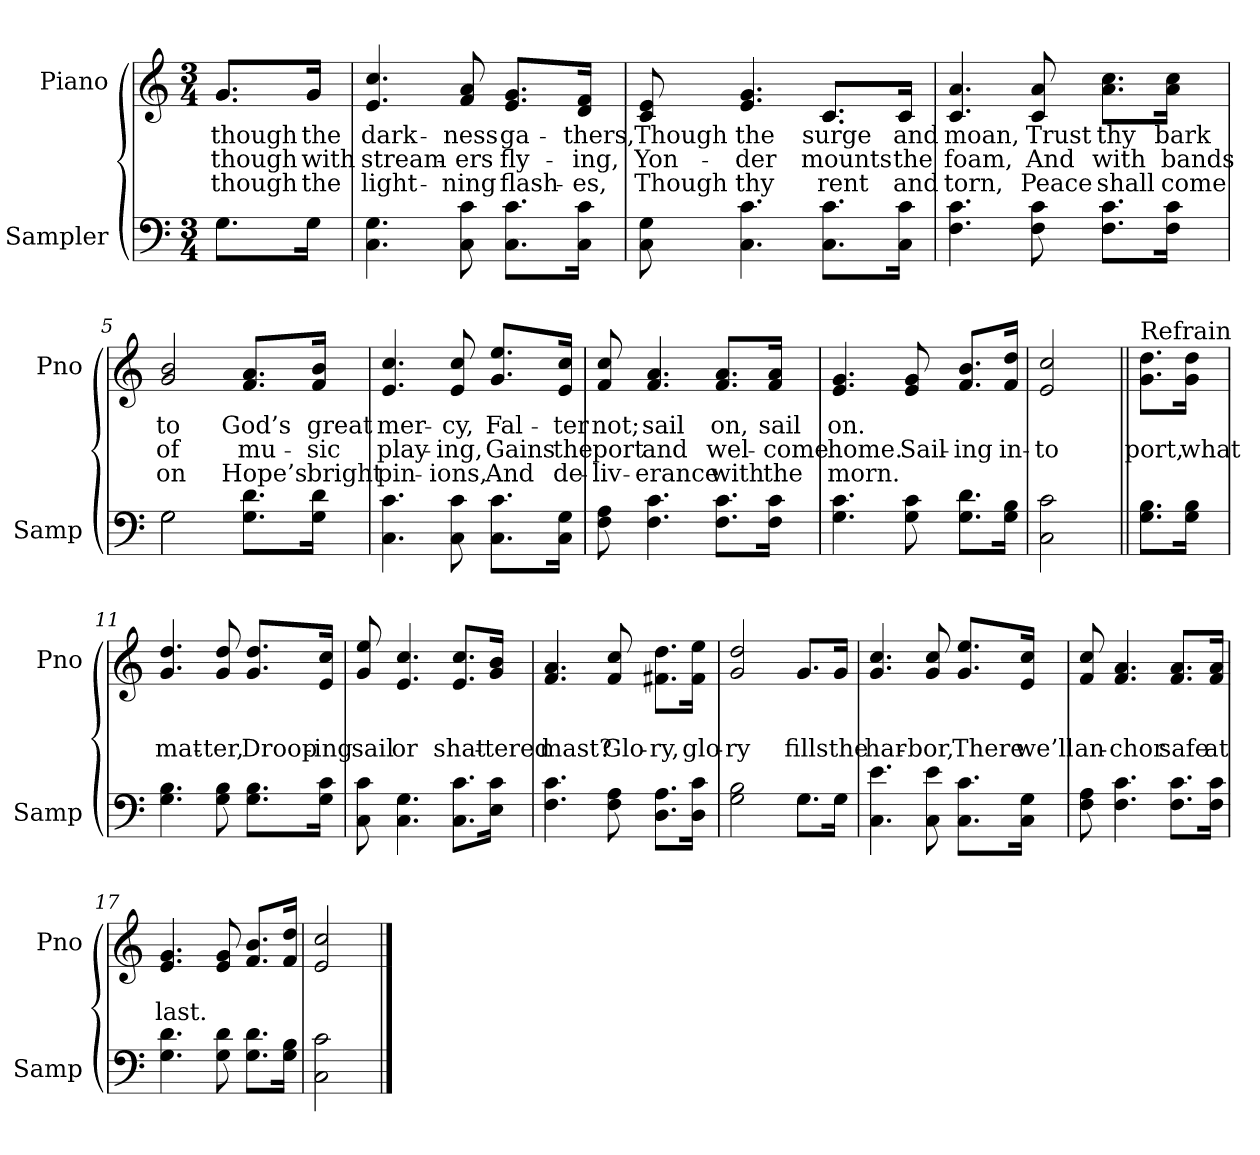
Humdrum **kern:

**kern	**kern	**text	**text	**text
*part2	*part1	*part1	*part1	*part1
*staff2	*staff1	*staff1	*staff1	*staff1
*I"Sampler	*I"Piano	*	*	*
*I'Samp	*I'Pno	*	*	*
*clefF4	*clefG2	*	*	*
*M3/4	*M3/4	*	*	*
=1	=1	=1	=1	=1
*	*^	*	*	*
8.G\L	8.g/L	8.g/L	though	though	though
16G\Jk	16g/Jk	16g/Jk	the	with	the
*	*v	*v	*	*	*
=2	=2	=2	=2	=2
4.C\ 4.G\	4.e/ 4.cc/	dark-	stream-	light-
8C\ 8c\	8f/ 8a/	-ness	-ers	-ning
8.C\ 8.c\L	8.e/ 8.g/L	ga-	fly-	flash-
16C\ 16c\Jk	16d/ 16f/Jk	-thers,	-ing,	-es,
=3	=3	=3	=3	=3
*	*^	*	*	*
8C\ 8G\	8c/ 8e/	2ryy	Though	Yon-	Though
4.C\ 4.c\	4.e/ 4.g/	.	the	-der	thy
8.C\ 8.c\L	8.c/L	8.c/L	surge	mounts	rent
16C\ 16c\Jk	16c/Jk	16c/Jk	and	the	and
*	*v	*v	*	*	*
=4	=4	=4	=4	=4
4.F\ 4.c\	4.c/ 4.a/	moan,	foam,	torn,
8F\ 8c\	8c/ 8a/	Trust	And	Peace
8.F\ 8.c\L	8.a\ 8.cc\L	thy	with	shall
16F\ 16c\Jk	16a\ 16cc\Jk	bark	bands	come
=5	=5	=5	=5	=5
*^	*	*	*	*
2G\	2G	2g/ 2b/	to	of	on
8.G\ 8.d\L	4ryy	8.f/ 8.a/L	God’s	mu-	Hope’s
16G\ 16d\Jk	.	16f/ 16b/Jk	great	-sic	bright
*v	*v	*	*	*	*
=6	=6	=6	=6	=6
4.C\ 4.c\	4.e/ 4.cc/	mer-	play-	pin-
8C\ 8c\	8e/ 8cc/	-cy,	-ing,	-ions,
8.C\ 8.c\L	8.g/ 8.ee/L	Fal-	Gains	And
16C\ 16G\Jk	16e/ 16cc/Jk	-ter	the	de-
=7	=7	=7	=7	=7
8F\ 8A\	8f/ 8cc/	not;	port	-liv-
4.F\ 4.c\	4.f/ 4.a/	sail	and	-erance
8.F\ 8.c\L	8.f/ 8.a/L	on,	wel-	with
16F\ 16c\Jk	16f/ 16a/Jk	sail	-come	the
=8	=8	=8	=8	=8
4.G\ 4.c\	4.e/ 4.g/	on.	home.	morn.
8G\ 8c\	8e/ 8g/	.	Sail-	.
8.G\ 8.d\L	8.f/ 8.b/L	.	-ing	.
16G\ 16B\Jk	16f/ 16dd/Jk	.	in-	.
=9	=9	=9	=9	=9
2C\ 2c\	2e/ 2cc/	.	-to	.
=10||	=10||	=10||	=10||	=10||
!	!LO:TX:t=Refrain	!	!	!
8.G\ 8.B\L	8.g\ 8.dd\L	.	port,	.
16G\ 16B\Jk	16g\ 16dd\Jk	.	what	.
=11	=11	=11	=11	=11
4.G\ 4.B\	4.g/ 4.dd/	.	mat-	.
8G\ 8B\	8g/ 8dd/	.	-ter,	.
8.G\ 8.B\L	8.g/ 8.dd/L	.	Droop-	.
16G\ 16c\Jk	16e/ 16cc/Jk	.	-ing	.
=12	=12	=12	=12	=12
8C\ 8c\	8g/ 8ee/	.	sail	.
4.C\ 4.G\	4.e/ 4.cc/	.	or	.
8.C\ 8.c\L	8.e/ 8.cc/L	.	shat-	.
16E\ 16c\Jk	16g/ 16b/Jk	.	-tered	.
=13	=13	=13	=13	=13
4.F\ 4.c\	4.f/ 4.a/	.	mast?	.
8F\ 8A\	8f/ 8cc/	.	Glo-	.
8.D\ 8.A\L	8.f#X\ 8.dd\L	.	-ry,	.
16D\ 16c\Jk	16f#\ 16ee\Jk	.	glo-	.
=14	=14	=14	=14	=14
2G\ 2B\	2g/ 2dd/	.	-ry	.
8.G\L	8.g/L	.	fills	.
16G\Jk	16g/Jk	.	the	.
=15	=15	=15	=15	=15
4.C\ 4.e\	4.g/ 4.cc/	.	har-	.
8C\ 8e\	8g/ 8cc/	.	-bor,	.
8.C\ 8.c\L	8.g/ 8.ee/L	.	There	.
16C\ 16G\Jk	16e/ 16cc/Jk	.	we’ll	.
=16	=16	=16	=16	=16
8F\ 8A\	8f/ 8cc/	.	an-	.
4.F\ 4.c\	4.f/ 4.a/	.	-chor	.
8.F\ 8.c\L	8.f/ 8.a/L	.	safe	.
16F\ 16c\Jk	16f/ 16a/Jk	.	at	.
=17	=17	=17	=17	=17
4.G\ 4.d\	4.e/ 4.g/	.	last.	.
8G\ 8d\	8e/ 8g/	.	.	.
8.G\ 8.d\L	8.f/ 8.b/L	.	.	.
16G\ 16B\Jk	16f/ 16dd/Jk	.	.	.
=18	=18	=18	=18	=18
2C\ 2c\	2e/ 2cc/	.	.	.
==	==	==	==	==
*-	*-	*-	*-	*-
